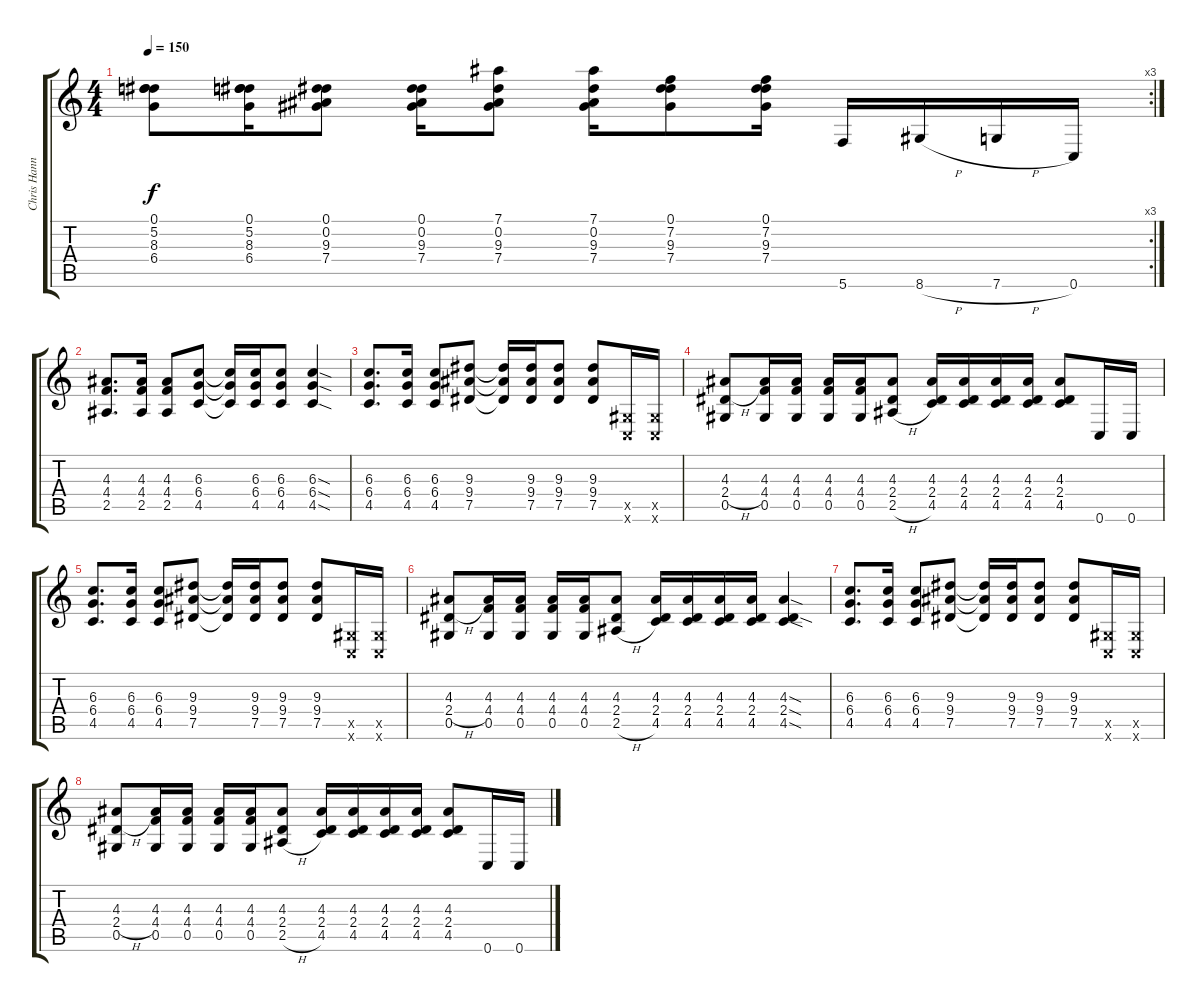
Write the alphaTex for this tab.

\track ("Chris Hannah" "Chris Hann") {instrument distortionguitar}
\staff {score tabs}
\tuning (Eb4 Bb3 Gb3 Db3 Ab2 C2) {hide}
\rc 3
\ts (4 4)
\tempo 150
\clef g2
\ks c
(0.1 5.2 8.3 6.4).8{dy f} (0.1 5.2 8.3 6.4).16 (0.1 0.2 9.3 7.4).8 (0.1 0.2 9.3 7.4).16 (7.1 0.2 9.3 7.4).8 (7.1 0.2 9.3 7.4).16 (0.1 7.2 9.3 7.4).8 (0.1 7.2 9.3 7.4).16 5.6.16 8.6{h}.16 7.6{h}.16 0.6.16 |
(4.3 4.4 2.5).8{d} (4.3 4.4 2.5).16 (4.3 4.4 2.5).8 (6.3 6.4 4.5).8 (6.3{t} 6.4{t} 4.5{t}).16 (6.3 6.4 4.5).16 (6.3 6.4 4.5).8 (6.3{sod} 6.4{sod} 4.5{sod}).4 |
(6.3 6.4 4.5).8{d} (6.3 6.4 4.5).16 (6.3 6.4 4.5).8 (9.3 9.4 7.5).8 (9.3{t} 9.4{t} 7.5{t}).16 (9.3 9.4 7.5).16 (9.3 9.4 7.5).8 (9.3 9.4 7.5).8 (0.5{x} 0.6{x}).16 (0.5{x} 0.6{x}).16 |
(4.3 2.4{h} 0.5).8 (4.3 4.4 0.5).16 (4.3 4.4 0.5).16 (4.3 4.4 0.5).16 (4.3 4.4 0.5).16 (4.3 2.4 2.5{h}).8 (4.3 2.4 4.5).16 (4.3 2.4 4.5).16 (4.3 2.4 4.5).16 (4.3 2.4 4.5).16 (4.3 2.4 4.5).8 0.6.16 0.6.16 |
(6.3 6.4 4.5).8{d} (6.3 6.4 4.5).16 (6.3 6.4 4.5).8 (9.3 9.4 7.5).8 (9.3{t} 9.4{t} 7.5{t}).16 (9.3 9.4 7.5).16 (9.3 9.4 7.5).8 (9.3 9.4 7.5).8 (0.5{x} 0.6{x}).16 (0.5{x} 0.6{x}).16 |
(4.3 2.4{h} 0.5).8 (4.3 4.4 0.5).16 (4.3 4.4 0.5).16 (4.3 4.4 0.5).16 (4.3 4.4 0.5).16 (4.3 2.4 2.5{h}).8 (4.3 2.4 4.5).16 (4.3 2.4 4.5).16 (4.3 2.4 4.5).16 (4.3 2.4 4.5).16 (4.3{sod} 2.4{sod} 4.5{sod}).4 |
(6.3 6.4 4.5).8{d} (6.3 6.4 4.5).16 (6.3 6.4 4.5).8 (9.3 9.4 7.5).8 (9.3{t} 9.4{t} 7.5{t}).16 (9.3 9.4 7.5).16 (9.3 9.4 7.5).8 (9.3 9.4 7.5).8 (0.5{x} 0.6{x}).16 (0.5{x} 0.6{x}).16 |
(4.3 2.4{h} 0.5).8 (4.3 4.4 0.5).16 (4.3 4.4 0.5).16 (4.3 4.4 0.5).16 (4.3 4.4 0.5).16 (4.3 2.4 2.5{h}).8 (4.3 2.4 4.5).16 (4.3 2.4 4.5).16 (4.3 2.4 4.5).16 (4.3 2.4 4.5).16 (4.3 2.4 4.5).8 0.6.16 0.6.16
